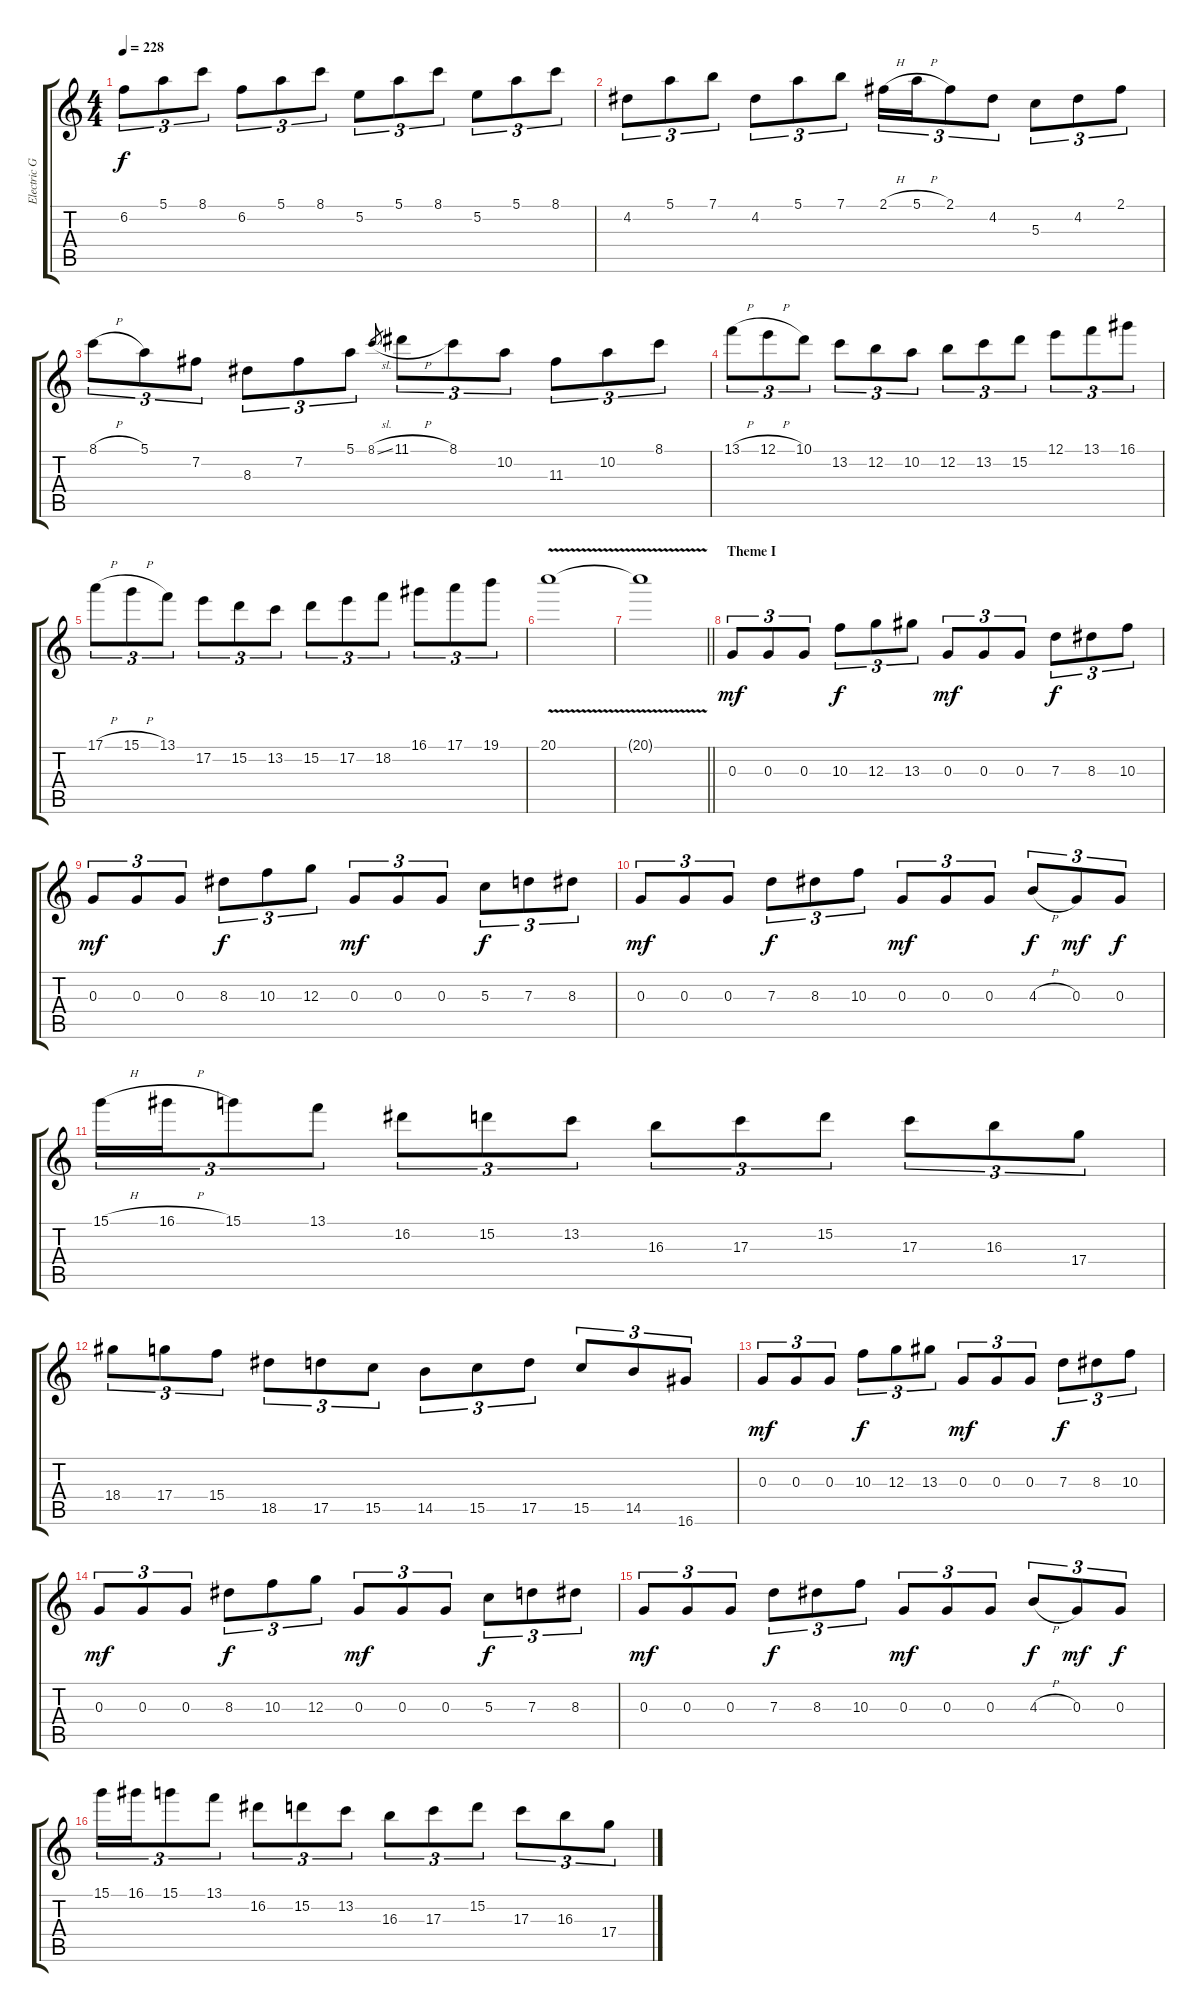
\track ("Electric Guitar" "Electric G") {solo instrument acousticguitarsteel}
\staff {score tabs}
\tuning (E4 B3 G3 D3 A2 E2) {hide}
\ts (4 4)
\tempo 228
\clef g2
\ks c
6.2.8{tu (3 2) dy f} 5.1.8{tu (3 2)} 8.1.8{tu (3 2)} 6.2.8{tu (3 2)} 5.1.8{tu (3 2)} 8.1.8{tu (3 2)} 5.2.8{tu (3 2)} 5.1.8{tu (3 2)} 8.1.8{tu (3 2)} 5.2.8{tu (3 2)} 5.1.8{tu (3 2)} 8.1.8{tu (3 2)} |
4.2.8{tu (3 2)} 5.1.8{tu (3 2)} 7.1.8{tu (3 2)} 4.2.8{tu (3 2)} 5.1.8{tu (3 2)} 7.1.8{tu (3 2)} 2.1{h}.16{tu (3 2)} 5.1{h}.16{tu (3 2)} 2.1.8{tu (3 2)} 4.2.8{tu (3 2)} 5.3.8{tu (3 2)} 4.2.8{tu (3 2)} 2.1.8{tu (3 2)} |
8.1{h}.8{tu (3 2)} 5.1.8{tu (3 2)} 7.2.8{tu (3 2)} 8.3.8{tu (3 2)} 7.2.8{tu (3 2)} 5.1.8{tu (3 2)} 8.1{sl}.8{gr} 11.1{h}.8{tu (3 2)} 8.1.8{tu (3 2)} 10.2.8{tu (3 2)} 11.3.8{tu (3 2)} 10.2.8{tu (3 2)} 8.1.8{tu (3 2)} |
13.1{h}.8{tu (3 2)} 12.1{h}.8{tu (3 2)} 10.1.8{tu (3 2)} 13.2.8{tu (3 2)} 12.2.8{tu (3 2)} 10.2.8{tu (3 2)} 12.2.8{tu (3 2)} 13.2.8{tu (3 2)} 15.2.8{tu (3 2)} 12.1.8{tu (3 2)} 13.1.8{tu (3 2)} 16.1.8{tu (3 2)} |
17.1{h}.8{tu (3 2)} 15.1{h}.8{tu (3 2)} 13.1.8{tu (3 2)} 17.2.8{tu (3 2)} 15.2.8{tu (3 2)} 13.2.8{tu (3 2)} 15.2.8{tu (3 2)} 17.2.8{tu (3 2)} 18.2.8{tu (3 2)} 16.1.8{tu (3 2)} 17.1.8{tu (3 2)} 19.1.8{tu (3 2)} |
20.1{v}.1 |
\barLineRight lightlight
20.1{t}.1 |
\section ("" "Theme I")
0.3.8{tu (3 2) dy mf} 0.3.8{tu (3 2)} 0.3.8{tu (3 2)} 10.3.8{tu (3 2) dy f} 12.3.8{tu (3 2)} 13.3.8{tu (3 2)} 0.3.8{tu (3 2) dy mf} 0.3.8{tu (3 2)} 0.3.8{tu (3 2)} 7.3.8{tu (3 2) dy f} 8.3.8{tu (3 2)} 10.3.8{tu (3 2)} |
0.3.8{tu (3 2) dy mf} 0.3.8{tu (3 2)} 0.3.8{tu (3 2)} 8.3.8{tu (3 2) dy f} 10.3.8{tu (3 2)} 12.3.8{tu (3 2)} 0.3.8{tu (3 2) dy mf} 0.3.8{tu (3 2)} 0.3.8{tu (3 2)} 5.3.8{tu (3 2) dy f} 7.3.8{tu (3 2)} 8.3.8{tu (3 2)} |
0.3.8{tu (3 2) dy mf} 0.3.8{tu (3 2)} 0.3.8{tu (3 2)} 7.3.8{tu (3 2) dy f} 8.3.8{tu (3 2)} 10.3.8{tu (3 2)} 0.3.8{tu (3 2) dy mf} 0.3.8{tu (3 2)} 0.3.8{tu (3 2)} 4.3{h}.8{tu (3 2) dy f} 0.3.8{tu (3 2) dy mf} 0.3.8{tu (3 2) dy f} |
15.1{h}.16{tu (3 2)} 16.1{h}.16{tu (3 2)} 15.1.8{tu (3 2)} 13.1.8{tu (3 2)} 16.2.8{tu (3 2)} 15.2.8{tu (3 2)} 13.2.8{tu (3 2)} 16.3.8{tu (3 2)} 17.3.8{tu (3 2)} 15.2.8{tu (3 2)} 17.3.8{tu (3 2)} 16.3.8{tu (3 2)} 17.4.8{tu (3 2)} |
18.4.8{tu (3 2)} 17.4.8{tu (3 2)} 15.4.8{tu (3 2)} 18.5.8{tu (3 2)} 17.5.8{tu (3 2)} 15.5.8{tu (3 2)} 14.5.8{tu (3 2)} 15.5.8{tu (3 2)} 17.5.8{tu (3 2)} 15.5.8{tu (3 2)} 14.5.8{tu (3 2)} 16.6.8{tu (3 2)} |
0.3.8{tu (3 2) dy mf} 0.3.8{tu (3 2)} 0.3.8{tu (3 2)} 10.3.8{tu (3 2) dy f} 12.3.8{tu (3 2)} 13.3.8{tu (3 2)} 0.3.8{tu (3 2) dy mf} 0.3.8{tu (3 2)} 0.3.8{tu (3 2)} 7.3.8{tu (3 2) dy f} 8.3.8{tu (3 2)} 10.3.8{tu (3 2)} |
0.3.8{tu (3 2) dy mf} 0.3.8{tu (3 2)} 0.3.8{tu (3 2)} 8.3.8{tu (3 2) dy f} 10.3.8{tu (3 2)} 12.3.8{tu (3 2)} 0.3.8{tu (3 2) dy mf} 0.3.8{tu (3 2)} 0.3.8{tu (3 2)} 5.3.8{tu (3 2) dy f} 7.3.8{tu (3 2)} 8.3.8{tu (3 2)} |
0.3.8{tu (3 2) dy mf} 0.3.8{tu (3 2)} 0.3.8{tu (3 2)} 7.3.8{tu (3 2) dy f} 8.3.8{tu (3 2)} 10.3.8{tu (3 2)} 0.3.8{tu (3 2) dy mf} 0.3.8{tu (3 2)} 0.3.8{tu (3 2)} 4.3{h}.8{tu (3 2) dy f} 0.3.8{tu (3 2) dy mf} 0.3.8{tu (3 2) dy f} |
15.1.16{tu (3 2)} 16.1.16{tu (3 2)} 15.1.8{tu (3 2)} 13.1.8{tu (3 2)} 16.2.8{tu (3 2)} 15.2.8{tu (3 2)} 13.2.8{tu (3 2)} 16.3.8{tu (3 2)} 17.3.8{tu (3 2)} 15.2.8{tu (3 2)} 17.3.8{tu (3 2)} 16.3.8{tu (3 2)} 17.4.8{tu (3 2)}
